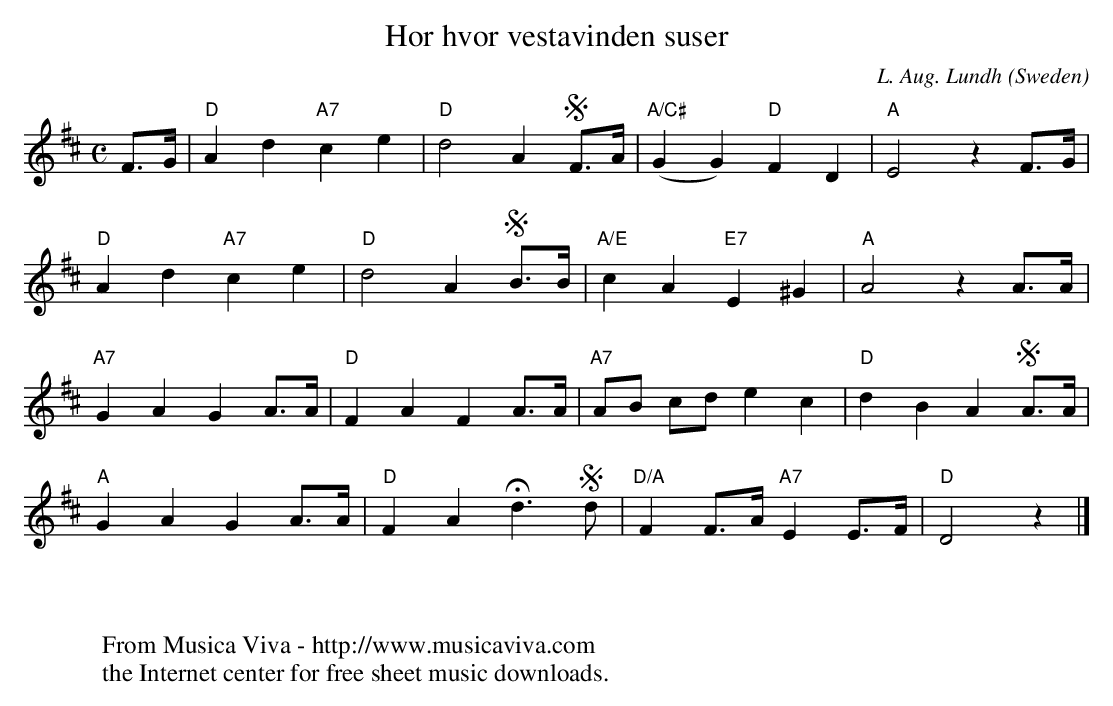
X:1
T:H\or hvor vestavinden suser
C:L. Aug. Lundh
O:Sweden
M:C
L:1/8
K:D
F>G|"D"A2d2"A7"c2e2|"D"d4A2SF>A|"A/C#"(G2G2)"D"F2D2|"A"E4 z2F>G|
"D"A2d2"A7"c2e2|"D"d4A2SB>B|"A/E"c2A2"E7"E2^G2|"A"A4z2A>A|
"A7"G2A2G2A>A|"D"F2A2F2A>A|"A7"AB cd e2c2|"D"d2B2A2SA>A|
"A"G2A2G2A>A|"D"F2A2Hd3Sd|"D/A"F2F>A"A7"E2E>F|"D"D4 z2|]
W:
W:
W:  From Musica Viva - http://www.musicaviva.com
W:  the Internet center for free sheet music downloads.
